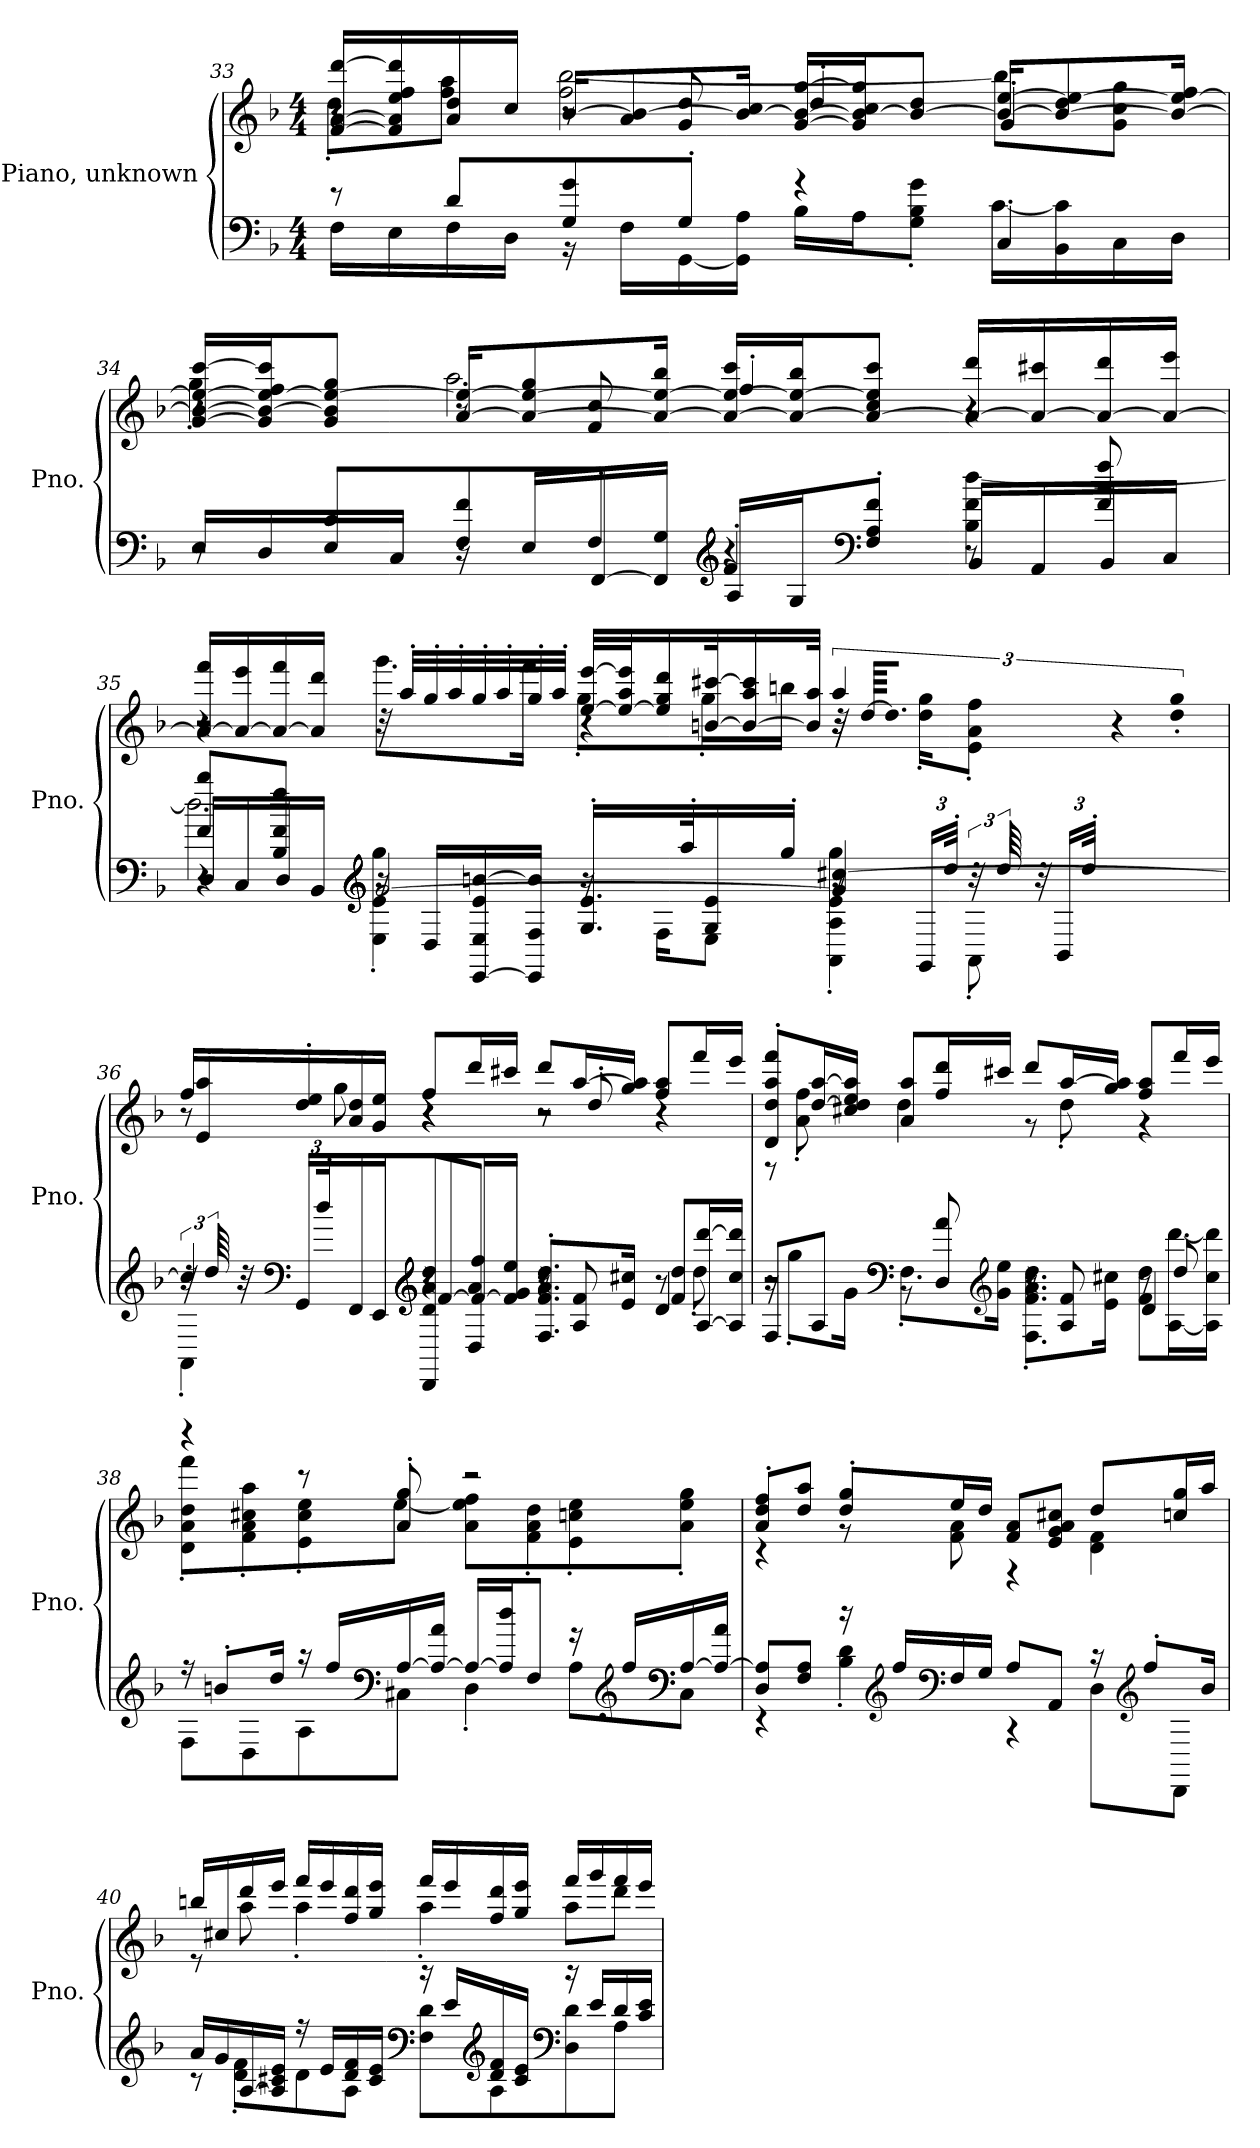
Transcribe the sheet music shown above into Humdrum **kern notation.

**kern	**kern
*part1	*part1
*staff2	*staff1
*I"Piano, unknown	*
*I'Pno.	*
!!LO:LB:g=z
*clefF4	*clefG2
*k[b-]	*k[b-]
*M4/4	*M4/4
=33	=33
*^	*^
*	*	*	*^
8r	16F\LL	[16f/ [16a/ [16ddd/LL	8dd'\L	4r
.	16E\	16f/] 16a/] 16ee/ 16ff/ 16ddd/]	.	.
8d/L	16F\	16a/ 16dd/	8ff\ 8aa\J	.
.	16D\JJ	16cc/JJ	.	.
8G/ 8g/	16r	[16b-/KL	2ff\ [2bb-\	8r
.	16F\LL	8a/ 8b-/_	.	.
8G'/J	[16GG\	.	.	8g/ 8dd/
.	16GG\] 16A\JJ	16b-/_ 16cc/Jk	.	.
4r	16B-\LL	[16g/ 16b-/_ [16gg/LL	.	4dd'/
.	16A\J	16g/] 16b-/_ 16cc/ 16gg/]J	.	.
.	8G\' 8B-\' 8g\'J	8b-/_ 8dd/J	.	.
4C'/	[16c\LL	16b-/_ [16ee/KL	8bb-\L]	4g'/
.	16BB-\ 16c\]	8b-/_ 8dd/ 8ee/_	.	.
.	16C\	.	8g\ 8cc\ 8gg\J	.
.	16D\JJ	16b-/_ 16ee/_ 16ff/Jk	.	.
!!LO:LB:g=z	!!	!!
=34	=34	=34	=34	=34
*	*^	*	*	*
8r	2r	16E/LL	[16g/ 16b-/_ 16ee/_ [16ccc/LL	4gg'\	4r
.	.	16D/	16g/] 16b-/_ 16ee/_ 16ff/ 16ccc/]J	.	.
8c/L	.	16E/	8g/ 8b-/] 8ee/_ 8gg/J	.	.
.	.	16C/JJ	.	.	.
8F/ 8f/	.	16r	[16a/ 16ee/_KL	2.aa\	8r
.	.	16E/LL	8a/_ 8ee/_ 8gg/	.	.
8F'/J	.	[16FF/	.	.	8f/ 8cc/
.	.	16FF/] 16G/JJ	16a/_ 16ee/_ 16bb-/Jk	.	.
*clefG2	*	*	*	*	*
4f'/	4r	16A/LL	16a/_ 16ee/_ 16ccc/LL	.	4ff'/
.	.	16G/J	16a/_ 16ee/_ 16bb-/J	.	.
*clefF4	*	*	*	*	*
.	.	8F/' 8A/' 8f/'J	8a/_ 8cc/ 8ee/] 8ccc/J	.	.
8r	4B-\ 4f\ [4dd\	16BB-/LL	16a/_ 16ddd/LL	.	4r
.	.	16AA/	16a/_ 16ccc#X/	.	.
8f/ 8b-/ 8ff/	.	16BB-/	16a/_ 16ddd/	.	.
.	.	16C/JJ	16a/_ 16eee/JJ	.	.
!!LO:PB:g=z	!!	!!
=35	=35	=35	=35	=35	=35
*	*	*^	*	*	*
8f/ 8bb-/L	2.dd\]	16D/LL	4r	16a/_ 16fff/LL	4r	2r
.	.	16C/	.	16a/_ 16eee/	.	.
8B-/ 8f/ 8ff/J	.	16D/	.	16a/_ 16fff/	.	.
.	.	16BB-/JJ	.	16a/] 16ddd/JJ	.	.
*clefG2	*	*	*	*	*	*
[2g/	.	16r	4E\' 4e\' 4gg\'	32r	8.ggg\L	.
.	.	.	.	32aa'/LLL	.	.
.	.	16D/LL	.	32gg'/	.	.
.	.	.	.	32aa'/	.	.
.	.	[16EE/ 16E/ 16e/ [16bn/	.	32gg'/	.	.
.	.	.	.	32aa'/	.	.
.	.	16EE/] 16F/ 16b/]JJ	.	32gg'/	16fff\Jk	.
.	.	.	.	32aa'/JJJ	.	.
.	.	16.G/' 16.e/'LL	16r	[32ee/ [32eee/LLL	8gg'\L	4r
.	.	.	.	32ee/_ 32aa/ 32eee/]J	.	.
.	.	.	16F\KL	16ee/] 16gg/ 16ddd/	.	.
.	.	32aa'/K	.	.	.	.
.	.	16G/ 16e/	8E\J	[32bn/ [32ccc#X/K	16gg'\L	.
.	.	.	.	16b/_ 16aa/ 16ccc#/]	.	.
.	.	16gg'/JJ	.	.	16bbn\JJ	.
.	.	.	.	32b/] 32aa/JJk	.	.
4g/] [4cc#X/	4AA\' 4A\' 4e\' 4gg\'	16r	8r	48r	16r	4aa/
.	.	.	.	[96dd/KKLL	.	.
.	.	.	.	16.dd/JJ]	.	.
*	*	*Xbrackettup	*	*	*	*
.	.	24GG/LL	.	.	16dd\' 16gg\'KL	.
.	.	48dd'/JJk	.	.	.	.
*	*	*brackettup	*	*	*	*
.	.	48r	8AA'\	16r	8e\' 8a\' 8ff\'J	.
.	.	96dd/	.	.	.	.
.	.	32r	.	.	.	.
*	*	*Xbrackettup	*	*	*	*
.	.	24BB-/LL	.	16dd/' 16gg/'	.	.
.	.	48dd'/JJk	.	.	.	.
*	*	*v	*v	*	*	*
!!LO:LB:g=z	!!	!!
=36	=36	=36	=36	=36	=36
*	*	*brackettup	*	*	*
4cc#/]	4AA'\	48r	16ff/LL	8r	4e/' 4aa/'
.	.	96dd/	.	.	.
.	.	32r	.	.	.
*clefF4	*	*	*	*	*
*	*	*Xbrackettup	*	*	*
.	.	24GG/LL	16dd/' 16ee/'	.	.
.	.	48dd'/K	.	.	.
.	.	16FF/	16a/ 16dd/	8gg\	.
.	.	16EE/J	16g/ 16ee/JJ	.	.
*clefG2	*	*	*	*	*
8DD/ 8d/ 8a/ 8dd/L	4r	[8f/	8ff/L	4r	4r
8D/ 8a/J	.	16f/_ 16ff/L	16ddd/L	.	.
.	.	16f/] 16g/ 16ee/JJ	16ccc#X/JJ	.	.
8r	4r	8.F/' 8.f/' 8.a/' 8.dd/'L	8ddd/L	2r	8r
8A/ 8f/	.	.	[16aa/L	.	8dd'/
.	.	16e/ 16cc#X/Jk	16gg/ 16aa/]JJ	.	.
4d/	8r	8f/ 8dd/L	8ff/ 8aa/L	.	4r
.	8dd'\	[16A/ [16ddd/L	16fff/L	.	.
.	.	16A/] 16cc#/ 16ddd/]JJ	16eee/JJ	.	.
*	*	*	*	*v	*v
!!LO:LB:g=z
=37	=37	=37	=37	=37
2r	16r	8F/L	8d/' 8dd/' 8aa/' 8fff/'L	8r
.	8gg'\L	.	.	.
.	.	8A/J	[16dd/ [16aa/L	8a\' 8ff\'
.	16g\Jk	.	16cc#X/ 16dd/] 16ee/ 16aa/]JJ	.
*clefF4	*	*	*	*
.	8.F'\L	8r	8a/ 8aa/L	4dd\
.	.	8D/ 8a/	16ff/ 16ddd/L	.
*clefG2	*	*	*	*
.	16g\ 16ee\Jk	.	16ccc#X/JJ	.
4r	8.F\' 8.f\' 8.a\' 8.dd\'L	8r	8ddd/L	8r
.	.	8A/ 8f/	[16aa/L	8dd'\
.	16e\ 16cc#X\Jk	.	16gg/ 16aa/]JJ	.
8r	8f\ 8dd\L	4d/	8ff/ 8aa/L	4r
8dd'/	[16A\ [16ddd\L	.	16fff/L	.
.	16A\] 16cc#\ 16ddd\]JJ	.	16eee/JJ	.
*	*v	*v	*	*
!!LO:LB:g=z	!!
=38	=38	=38	=38
16r	8F\L	4r	8d\' 8a\' 8dd\' 8fff\'L
8bn'/L	.	.	.
.	8D\	.	8f\' 8a\' 8cc#X\' 8aa\'
16dd/Jk	.	.	.
16r	8A\	8r	8e\' 8cc#\' 8ee\'
16ff/LL	.	.	.
*clefF4	*	*	*
[16A/	8C#X\J	8a/' 8gg/'	[8ee\J
16A/_ 16a/JJ	.	.	.
16A/LL_	4D'\	2r	8a\ 8ee\] 8ff\L
16A/] 16dd/J	.	.	.
8F/J	.	.	8f\' 8a\' 8dd\'
16r	8A\L	.	8e\' 8ccn\' 8ee\'
*clefG2	*	*	*
16ff/LL	.	.	.
*clefF4	*	*	*
[16A/	8C#\J	.	8a\' 8ee\' 8gg\'J
16A/_ 16a/JJ	.	.	.
=39	=39	=39	=39
8D/ 8A/]L	4r	8a/' 8dd/' 8ff/'L	4r
8F/ 8A/J	.	8dd/ 8aa/J	.
16r	4B-\' 4d\'	8dd/' 8gg/'L	8r
*clefG2	*	*	*
16ff/LL	.	.	.
*clefF4	*	*	*
16F/	.	16ee/L	8f\ 8a\
16G/JJ	.	16dd/JJ	.
8A/L	4r	8f/ 8a/L	4r
8AA/J	.	8e/ 8g/ 8a/ 8cc#X/J	.
16r	8D\L	8dd/L	4d\ 4f\
*clefG2	*	*	*
8ff'/L	.	.	.
.	8DD\J	16ccn/ 16gg/L	.
16b-/Jk	.	16aa/JJ	.
!!LO:LB:g=z	!!
=40	=40	=40	=40
16a/LL	8r	16bbn/LL	8r
16g/	.	16cc#X/	.
[16A/	8d\' 8f\'L	16ddd/	8aa\
16A/] 16c#X/ 16e/JJ	.	16eee/JJ	.
16r	8d\	16fff/LL	4aa'\
16e/LL	.	16eee/	.
16d/ 16f/	8A\J	16ff/ 16ddd/	.
16c#/ 16e/JJ	.	16gg/ 16eee/JJ	.
*clefF4	*	*	*
16r	8F\ 8d\L	16fff/LL	4aa'\
16e/LL	.	16eee/	.
*clefG2	*	*	*
16d/ 16f/	8A\	16ff/ 16ddd/	.
16c#/ 16e/JJ	.	16gg/ 16eee/JJ	.
*clefF4	*	*	*
16r	8D\ 8d\	16fff/LL	8aa\L
16e/LL	.	16ggg/	.
16d/	8A\J	16fff/	8ddd\J
16c#/ 16e/JJ	.	16eee/JJ	.
*v	*v	*	*
*	*v	*v
=	=
*-	*-
